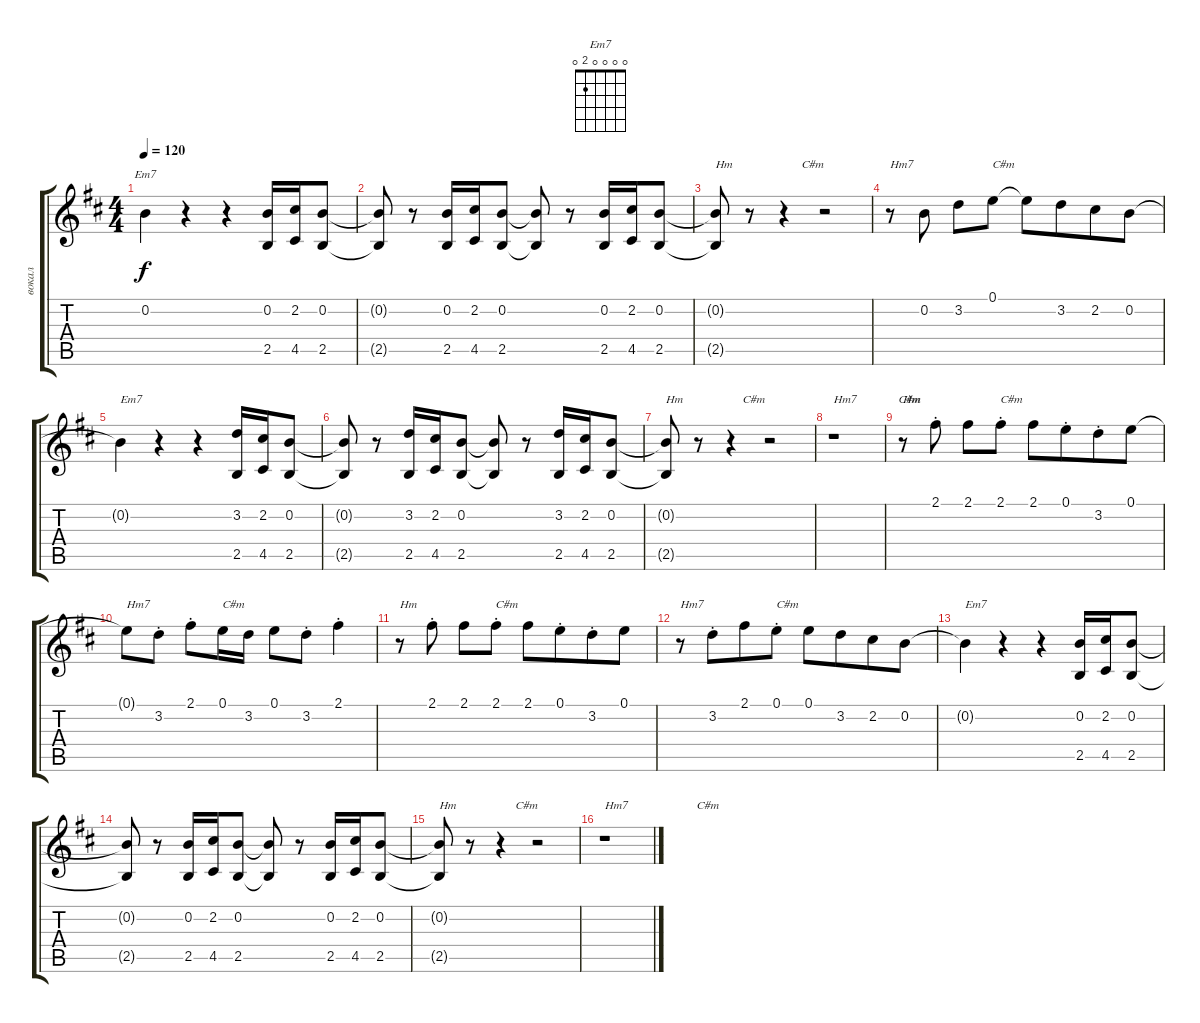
\track ("вокал" "вокал") {instrument electricguitarjazz}
\staff {score tabs}
\tuning (E4 B3 G3 D3 A2 E2) {hide}
\chord ("Em7" 0 0 0 0 2 0)
\ts (4 4)
\tempo 120
\clef g2
\ks bminor
0.2{t}.4{ch "Em7" dy f} r.4 r.4 (0.2 2.5).16 (2.2 4.5).16 (0.2 2.5).8 |
(0.2{t} 2.5{t}).8 r.8 (0.2 2.5).16 (2.2 4.5).16 (0.2 2.5).8 (0.2{t} 2.5{t}).8 r.8 (0.2 2.5).16 (2.2 4.5).16 (0.2 2.5).8 |
(0.2{t} 2.5{t}).8{txt "Hm"} r.8 r.4{txt "      C#m"} r.2 |
r.8{txt "Hm7"} 0.2.8 3.2.8 0.1.8{txt "C#m"} 0.1{t}.8 3.2.8{beam merge} 2.2.8 0.2.8 |
0.2{t}.4{txt "Em7"} r.4 r.4 (3.2 2.5).16 (2.2 4.5).16 (0.2 2.5).8 |
(0.2{t} 2.5{t}).8 r.8 (3.2 2.5).16 (2.2 4.5).16 (0.2 2.5).8 (0.2{t} 2.5{t}).8 r.8 (3.2 2.5).16 (2.2 4.5).16 (0.2 2.5).8 |
(0.2{t} 2.5{t}).8{txt "Hm"} r.8 r.4{txt "    C#m"} r.2 |
r.1{txt "Hm7              C#m"} |
r.8{txt "Hm"} 2.1{st}.8 2.1.8 2.1{st}.8{txt "C#m"} 2.1.8 0.1{st}.8{beam merge} 3.2{st}.8 0.1.8 |
0.1{t}.8{txt "Hm7"} 3.2{st}.8 2.1{st}.8 0.1.16{txt "C#m"} 3.2.16 0.1.8 3.2{st}.8 2.1{st}.4 |
r.8{txt "Hm"} 2.1{st}.8 2.1.8 2.1{st}.8{txt "C#m"} 2.1.8 0.1{st}.8{beam merge} 3.2{st}.8 0.1.8 |
r.8{txt "Hm7"} 3.2{st}.8{beam merge} 2.1.8 0.1{st}.8{txt "C#m"} 0.1.8 3.2.8{beam merge} 2.2.8 0.2.8 |
0.2{t}.4{txt "Em7"} r.4 r.4 (0.2 2.5).16 (2.2 4.5).16 (0.2 2.5).8 |
(0.2{t} 2.5{t}).8 r.8 (0.2 2.5).16 (2.2 4.5).16 (0.2 2.5).8 (0.2{t} 2.5{t}).8 r.8 (0.2 2.5).16 (2.2 4.5).16 (0.2 2.5).8 |
(0.2{t} 2.5{t}).8{txt "Hm"} r.8 r.4{txt "     C#m"} r.2 |
r.1{txt "Hm7                       C#m"}
